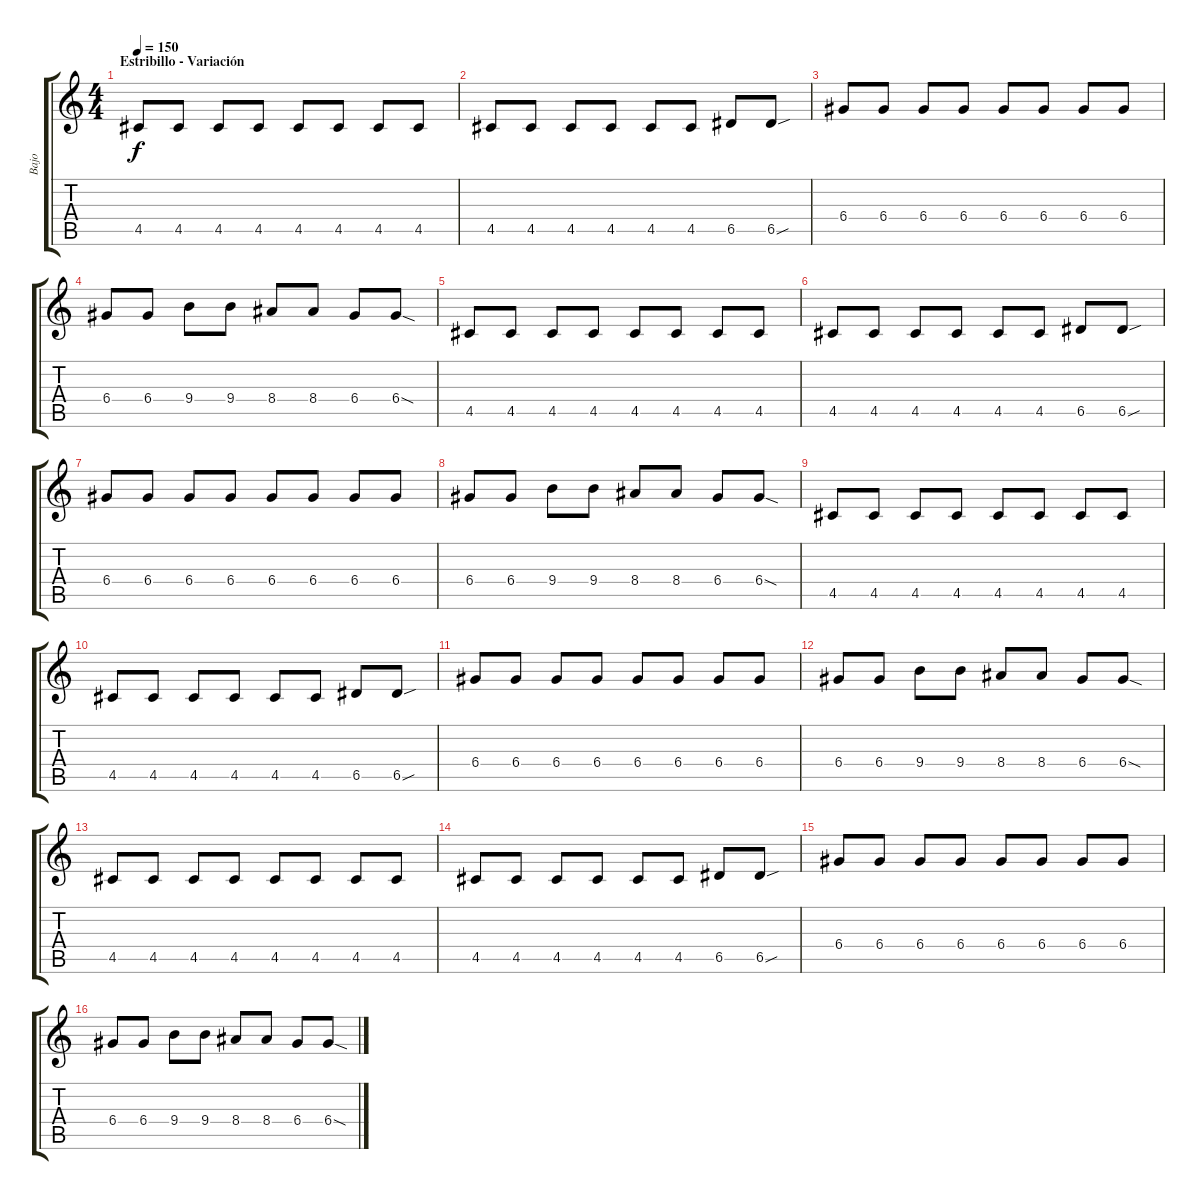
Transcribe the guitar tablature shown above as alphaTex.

\track ("Bajo" "Bajo") {instrument electricbasspick}
\staff {score tabs}
\tuning (E4 B3 G3 D3 A2 E2) {hide}
\ts (4 4)
\section ("" "Estribillo - Variación")
\tempo 150
\clef g2
\ks c
4.5.8{dy f} 4.5.8 4.5.8 4.5.8 4.5.8 4.5.8 4.5.8 4.5.8 |
4.5.8 4.5.8 4.5.8 4.5.8 4.5.8 4.5.8 6.5.8 6.5{sou}.8 |
6.4.8 6.4.8 6.4.8 6.4.8 6.4.8 6.4.8 6.4.8 6.4.8 |
6.4.8 6.4.8 9.4.8 9.4.8 8.4.8 8.4.8 6.4.8 6.4{sod}.8 |
4.5.8 4.5.8 4.5.8 4.5.8 4.5.8 4.5.8 4.5.8 4.5.8 |
4.5.8 4.5.8 4.5.8 4.5.8 4.5.8 4.5.8 6.5.8 6.5{sou}.8 |
6.4.8 6.4.8 6.4.8 6.4.8 6.4.8 6.4.8 6.4.8 6.4.8 |
6.4.8 6.4.8 9.4.8 9.4.8 8.4.8 8.4.8 6.4.8 6.4{sod}.8 |
4.5.8 4.5.8 4.5.8 4.5.8 4.5.8 4.5.8 4.5.8 4.5.8 |
4.5.8 4.5.8 4.5.8 4.5.8 4.5.8 4.5.8 6.5.8 6.5{sou}.8 |
6.4.8 6.4.8 6.4.8 6.4.8 6.4.8 6.4.8 6.4.8 6.4.8 |
6.4.8 6.4.8 9.4.8 9.4.8 8.4.8 8.4.8 6.4.8 6.4{sod}.8 |
4.5.8 4.5.8 4.5.8 4.5.8 4.5.8 4.5.8 4.5.8 4.5.8 |
4.5.8 4.5.8 4.5.8 4.5.8 4.5.8 4.5.8 6.5.8 6.5{sou}.8 |
6.4.8 6.4.8 6.4.8 6.4.8 6.4.8 6.4.8 6.4.8 6.4.8 |
6.4.8 6.4.8 9.4.8 9.4.8 8.4.8 8.4.8 6.4.8 6.4{sod}.8
